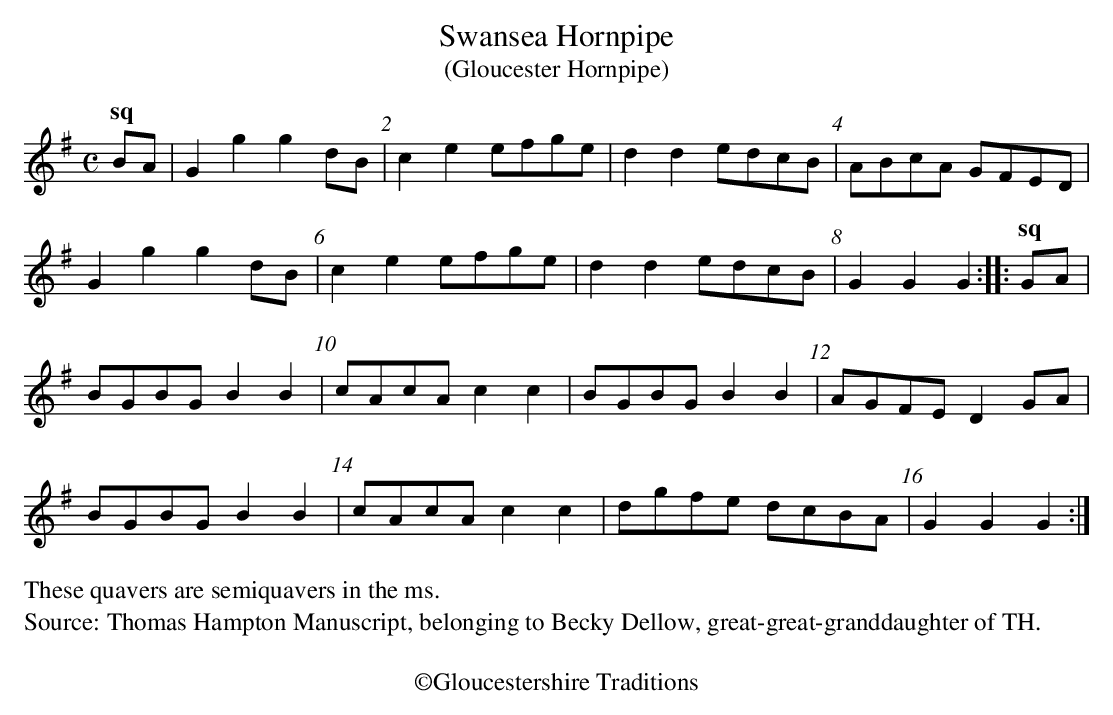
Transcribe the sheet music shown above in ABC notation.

X:1
T:Swansea Hornpipe
T:(Gloucester Hornpipe)
M:C
L:1/8
K:G
"^sq"BA|G2g2g2 dB | c2e2efge | d2d2 edcB | ABcA GFED |
G2g2g2 dB | c2e2efge | d2d2 edcB | G2G2G2::"^sq" GA|
BGBGB2B2 | cAcAc2c2 |BGBGB2B2 | AGFE D2GA |
BGBGB2B2 | cAcAc2c2 |dgfe dcBA | G2G2G2:|
